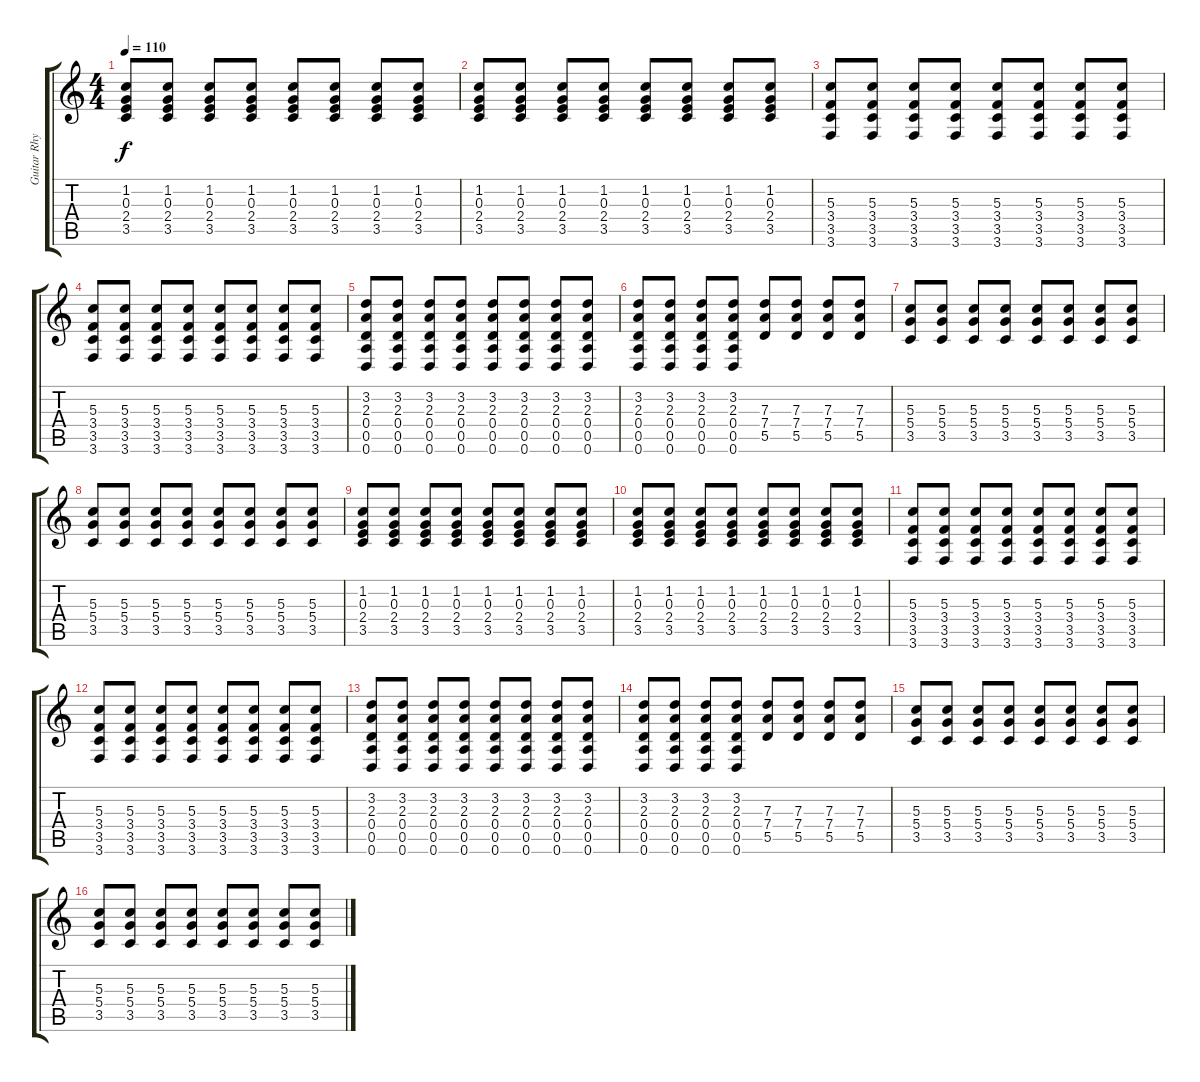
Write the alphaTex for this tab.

\track ("Guitar Rhythem" "Guitar Rhy") {instrument electricguitarjazz}
\staff {score tabs}
\tuning (E4 B3 G3 D3 A2 D2) {hide}
\ts (4 4)
\tempo 110
\clef g2
\ks c
(1.2 0.3 2.4 3.5).8{dy f} (1.2 0.3 2.4 3.5).8 (1.2 0.3 2.4 3.5).8 (1.2 0.3 2.4 3.5).8 (1.2 0.3 2.4 3.5).8 (1.2 0.3 2.4 3.5).8 (1.2 0.3 2.4 3.5).8 (1.2 0.3 2.4 3.5).8 |
(1.2 0.3 2.4 3.5).8 (1.2 0.3 2.4 3.5).8 (1.2 0.3 2.4 3.5).8 (1.2 0.3 2.4 3.5).8 (1.2 0.3 2.4 3.5).8 (1.2 0.3 2.4 3.5).8 (1.2 0.3 2.4 3.5).8 (1.2 0.3 2.4 3.5).8 |
(5.3 3.4 3.5 3.6).8 (5.3 3.4 3.5 3.6).8 (5.3 3.4 3.5 3.6).8 (5.3 3.4 3.5 3.6).8 (5.3 3.4 3.5 3.6).8 (5.3 3.4 3.5 3.6).8 (5.3 3.4 3.5 3.6).8 (5.3 3.4 3.5 3.6).8 |
(5.3 3.4 3.5 3.6).8 (5.3 3.4 3.5 3.6).8 (5.3 3.4 3.5 3.6).8 (5.3 3.4 3.5 3.6).8 (5.3 3.4 3.5 3.6).8 (5.3 3.4 3.5 3.6).8 (5.3 3.4 3.5 3.6).8 (5.3 3.4 3.5 3.6).8 |
(3.2 2.3 0.4 0.5 0.6).8 (3.2 2.3 0.4 0.5 0.6).8 (3.2 2.3 0.4 0.5 0.6).8 (3.2 2.3 0.4 0.5 0.6).8 (3.2 2.3 0.4 0.5 0.6).8 (3.2 2.3 0.4 0.5 0.6).8 (3.2 2.3 0.4 0.5 0.6).8 (3.2 2.3 0.4 0.5 0.6).8 |
(3.2 2.3 0.4 0.5 0.6).8 (3.2 2.3 0.4 0.5 0.6).8 (3.2 2.3 0.4 0.5 0.6).8 (3.2 2.3 0.4 0.5 0.6).8 (7.3 7.4 5.5).8 (7.3 7.4 5.5).8 (7.3 7.4 5.5).8 (7.3 7.4 5.5).8 |
(5.3 5.4 3.5).8 (5.3 5.4 3.5).8 (5.3 5.4 3.5).8 (5.3 5.4 3.5).8 (5.3 5.4 3.5).8 (5.3 5.4 3.5).8 (5.3 5.4 3.5).8 (5.3 5.4 3.5).8 |
(5.3 5.4 3.5).8 (5.3 5.4 3.5).8 (5.3 5.4 3.5).8 (5.3 5.4 3.5).8 (5.3 5.4 3.5).8 (5.3 5.4 3.5).8 (5.3 5.4 3.5).8 (5.3 5.4 3.5).8 |
(1.2 0.3 2.4 3.5).8 (1.2 0.3 2.4 3.5).8 (1.2 0.3 2.4 3.5).8 (1.2 0.3 2.4 3.5).8 (1.2 0.3 2.4 3.5).8 (1.2 0.3 2.4 3.5).8 (1.2 0.3 2.4 3.5).8 (1.2 0.3 2.4 3.5).8 |
(1.2 0.3 2.4 3.5).8 (1.2 0.3 2.4 3.5).8 (1.2 0.3 2.4 3.5).8 (1.2 0.3 2.4 3.5).8 (1.2 0.3 2.4 3.5).8 (1.2 0.3 2.4 3.5).8 (1.2 0.3 2.4 3.5).8 (1.2 0.3 2.4 3.5).8 |
(5.3 3.4 3.5 3.6).8 (5.3 3.4 3.5 3.6).8 (5.3 3.4 3.5 3.6).8 (5.3 3.4 3.5 3.6).8 (5.3 3.4 3.5 3.6).8 (5.3 3.4 3.5 3.6).8 (5.3 3.4 3.5 3.6).8 (5.3 3.4 3.5 3.6).8 |
(5.3 3.4 3.5 3.6).8 (5.3 3.4 3.5 3.6).8 (5.3 3.4 3.5 3.6).8 (5.3 3.4 3.5 3.6).8 (5.3 3.4 3.5 3.6).8 (5.3 3.4 3.5 3.6).8 (5.3 3.4 3.5 3.6).8 (5.3 3.4 3.5 3.6).8 |
(3.2 2.3 0.4 0.5 0.6).8 (3.2 2.3 0.4 0.5 0.6).8 (3.2 2.3 0.4 0.5 0.6).8 (3.2 2.3 0.4 0.5 0.6).8 (3.2 2.3 0.4 0.5 0.6).8 (3.2 2.3 0.4 0.5 0.6).8 (3.2 2.3 0.4 0.5 0.6).8 (3.2 2.3 0.4 0.5 0.6).8 |
(3.2 2.3 0.4 0.5 0.6).8 (3.2 2.3 0.4 0.5 0.6).8 (3.2 2.3 0.4 0.5 0.6).8 (3.2 2.3 0.4 0.5 0.6).8 (7.3 7.4 5.5).8 (7.3 7.4 5.5).8 (7.3 7.4 5.5).8 (7.3 7.4 5.5).8 |
(5.3 5.4 3.5).8 (5.3 5.4 3.5).8 (5.3 5.4 3.5).8 (5.3 5.4 3.5).8 (5.3 5.4 3.5).8 (5.3 5.4 3.5).8 (5.3 5.4 3.5).8 (5.3 5.4 3.5).8 |
(5.3 5.4 3.5).8 (5.3 5.4 3.5).8 (5.3 5.4 3.5).8 (5.3 5.4 3.5).8 (5.3 5.4 3.5).8 (5.3 5.4 3.5).8 (5.3 5.4 3.5).8 (5.3 5.4 3.5).8
